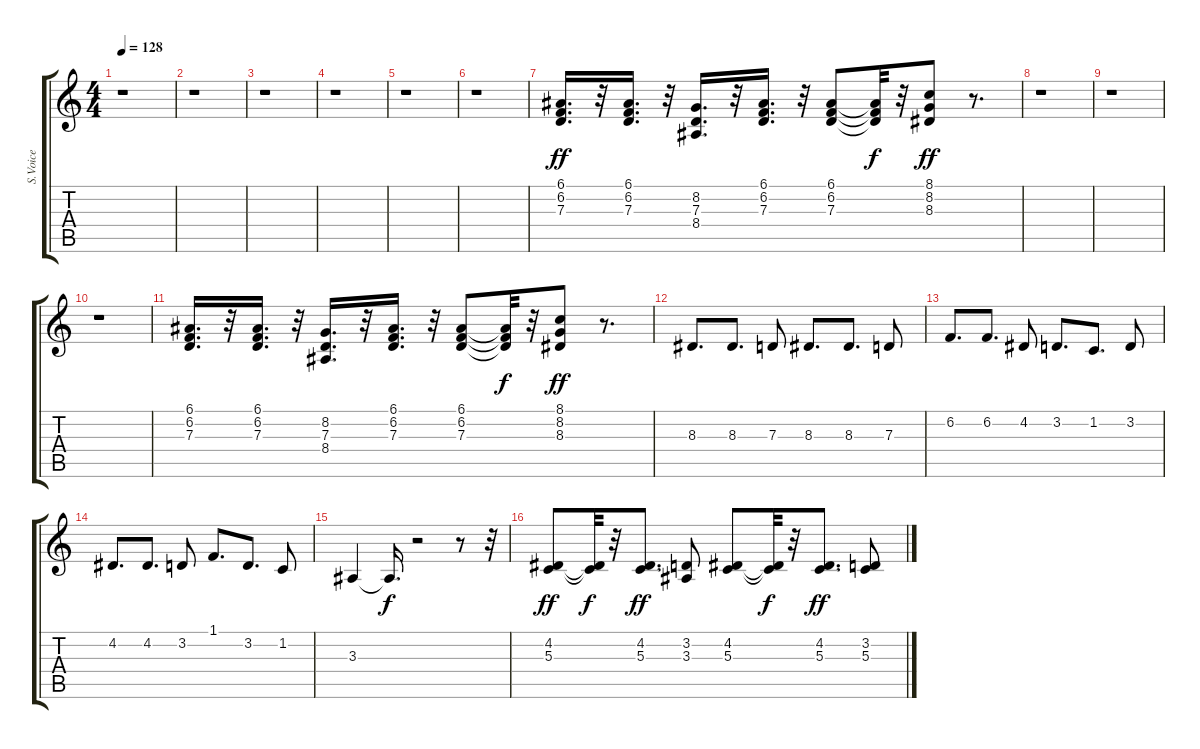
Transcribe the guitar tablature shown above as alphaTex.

\track ("S.Voice" "S.Voice") {instrument synthvoice}
\staff {score tabs}
\tuning (E4 B3 G3 D3 A2 E2) {hide}
\ts (4 4)
\tempo 128
\clef g2
\ks c
r.1{dy f} |
r.1 |
r.1 |
r.1 |
r.1 |
r.1 |
(6.1 6.2 7.3).16{d dy ff} r.32 (6.1 6.2 7.3).16{d} r.32 (8.2 7.3 8.4).16{d} r.32 (6.1 6.2 7.3).16{d} r.32 (6.1 6.2 7.3).8 (6.1{t} 6.2{t} 7.3{t}).32{dy f} r.32 (8.1 8.2 8.3).8{dy ff} r.8{d} |
r.1 |
r.1 |
r.1 |
(6.1 6.2 7.3).16{d} r.32 (6.1 6.2 7.3).16{d} r.32 (8.2 7.3 8.4).16{d} r.32 (6.1 6.2 7.3).16{d} r.32 (6.1 6.2 7.3).8 (6.1{t} 6.2{t} 7.3{t}).32{dy f} r.32 (8.1 8.2 8.3).8{dy ff} r.8{d} |
8.3.8{d} 8.3.8{d} 7.3.8 8.3.8{d} 8.3.8{d} 7.3.8 |
6.2.8{d} 6.2.8{d} 4.2.8 3.2.8{d} 1.2.8{d} 3.2.8 |
4.2.8{d} 4.2.8{d} 3.2.8 1.1.8{d} 3.2.8{d} 1.2.8 |
3.3.4 3.3{t}.16{d dy f} r.2 r.8 r.32 |
(4.2 5.3).8{dy ff} (4.2{t} 5.3{t}).32{dy f} r.32 (4.2 5.3).8{d dy ff} (3.2 3.3).8 (4.2 5.3).8 (4.2{t} 5.3{t}).32{dy f} r.32 (4.2 5.3).8{d dy ff} (3.2 5.3).8
